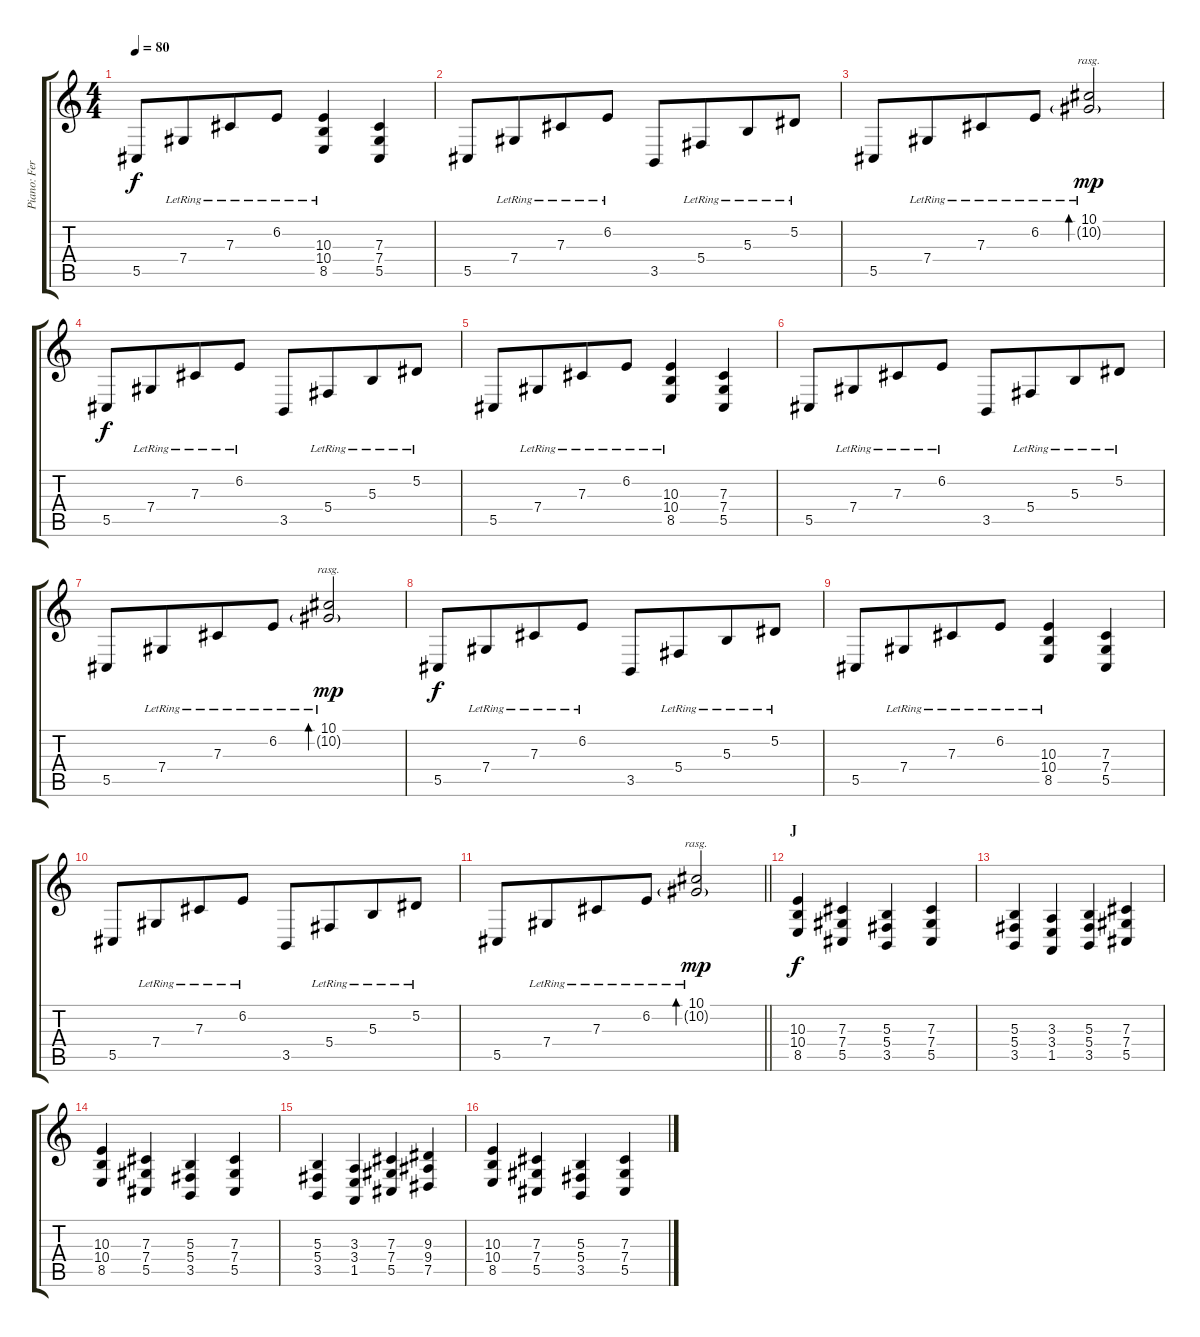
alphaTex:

\track ("Piano: Ferdy" "Piano: Fer") {instrument brightacousticpiano}
\staff {score tabs}
\tuning (Eb4 Bb3 Gb3 Db3 Ab2 Eb2) {hide}
\ts (4 4)
\tempo 80
\clef g2
\ks c
5.5.8{dy f} 7.4{lr}.8{beam merge} 7.3{lr}.8 6.2{lr}.8 (10.3{lr} 10.4{lr} 8.5{lr}).4 (7.3 7.4 5.5).4 |
5.5.8 7.4{lr}.8{beam merge} 7.3{lr}.8 6.2{lr}.8 3.5.8 5.4{lr}.8{beam merge} 5.3{lr}.8 5.2{lr}.8 |
5.5.8 7.4{lr}.8{beam merge} 7.3{lr}.8 6.2{lr}.8 (10.1{lr} 10.2{g}).2{bd 480 rasg ii dy mp} |
5.5.8{dy f} 7.4{lr}.8{beam merge} 7.3{lr}.8 6.2{lr}.8 3.5.8 5.4{lr}.8{beam merge} 5.3{lr}.8 5.2{lr}.8 |
5.5.8 7.4{lr}.8{beam merge} 7.3{lr}.8 6.2{lr}.8 (10.3{lr} 10.4{lr} 8.5{lr}).4 (7.3 7.4 5.5).4 |
5.5.8 7.4{lr}.8{beam merge} 7.3{lr}.8 6.2{lr}.8 3.5.8 5.4{lr}.8{beam merge} 5.3{lr}.8 5.2{lr}.8 |
5.5.8 7.4{lr}.8{beam merge} 7.3{lr}.8 6.2{lr}.8 (10.1{lr} 10.2{g}).2{bd 480 rasg ii dy mp} |
5.5.8{dy f} 7.4{lr}.8{beam merge} 7.3{lr}.8 6.2{lr}.8 3.5.8 5.4{lr}.8{beam merge} 5.3{lr}.8 5.2{lr}.8 |
5.5.8 7.4{lr}.8{beam merge} 7.3{lr}.8 6.2{lr}.8 (10.3{lr} 10.4{lr} 8.5{lr}).4 (7.3 7.4 5.5).4 |
5.5.8 7.4{lr}.8{beam merge} 7.3{lr}.8 6.2{lr}.8 3.5.8 5.4{lr}.8{beam merge} 5.3{lr}.8 5.2{lr}.8 |
\barLineRight lightlight
5.5.8 7.4{lr}.8{beam merge} 7.3{lr}.8 6.2{lr}.8 (10.1{lr} 10.2{g}).2{bd 480 rasg ii dy mp} |
\section ("" "J")
(10.3 10.4 8.5).4{dy f} (7.3 7.4 5.5).4 (5.3 5.4 3.5).4 (7.3 7.4 5.5).4 |
(5.3 5.4 3.5).4 (3.3 3.4 1.5).4 (5.3 5.4 3.5).4 (7.3 7.4 5.5).4 |
(10.3 10.4 8.5).4 (7.3 7.4 5.5).4 (5.3 5.4 3.5).4 (7.3 7.4 5.5).4 |
(5.3 5.4 3.5).4 (3.3 3.4 1.5).4 (7.3 7.4 5.5).4 (9.3 9.4 7.5).4 |
(10.3 10.4 8.5).4 (7.3 7.4 5.5).4 (5.3 5.4 3.5).4 (7.3 7.4 5.5).4
